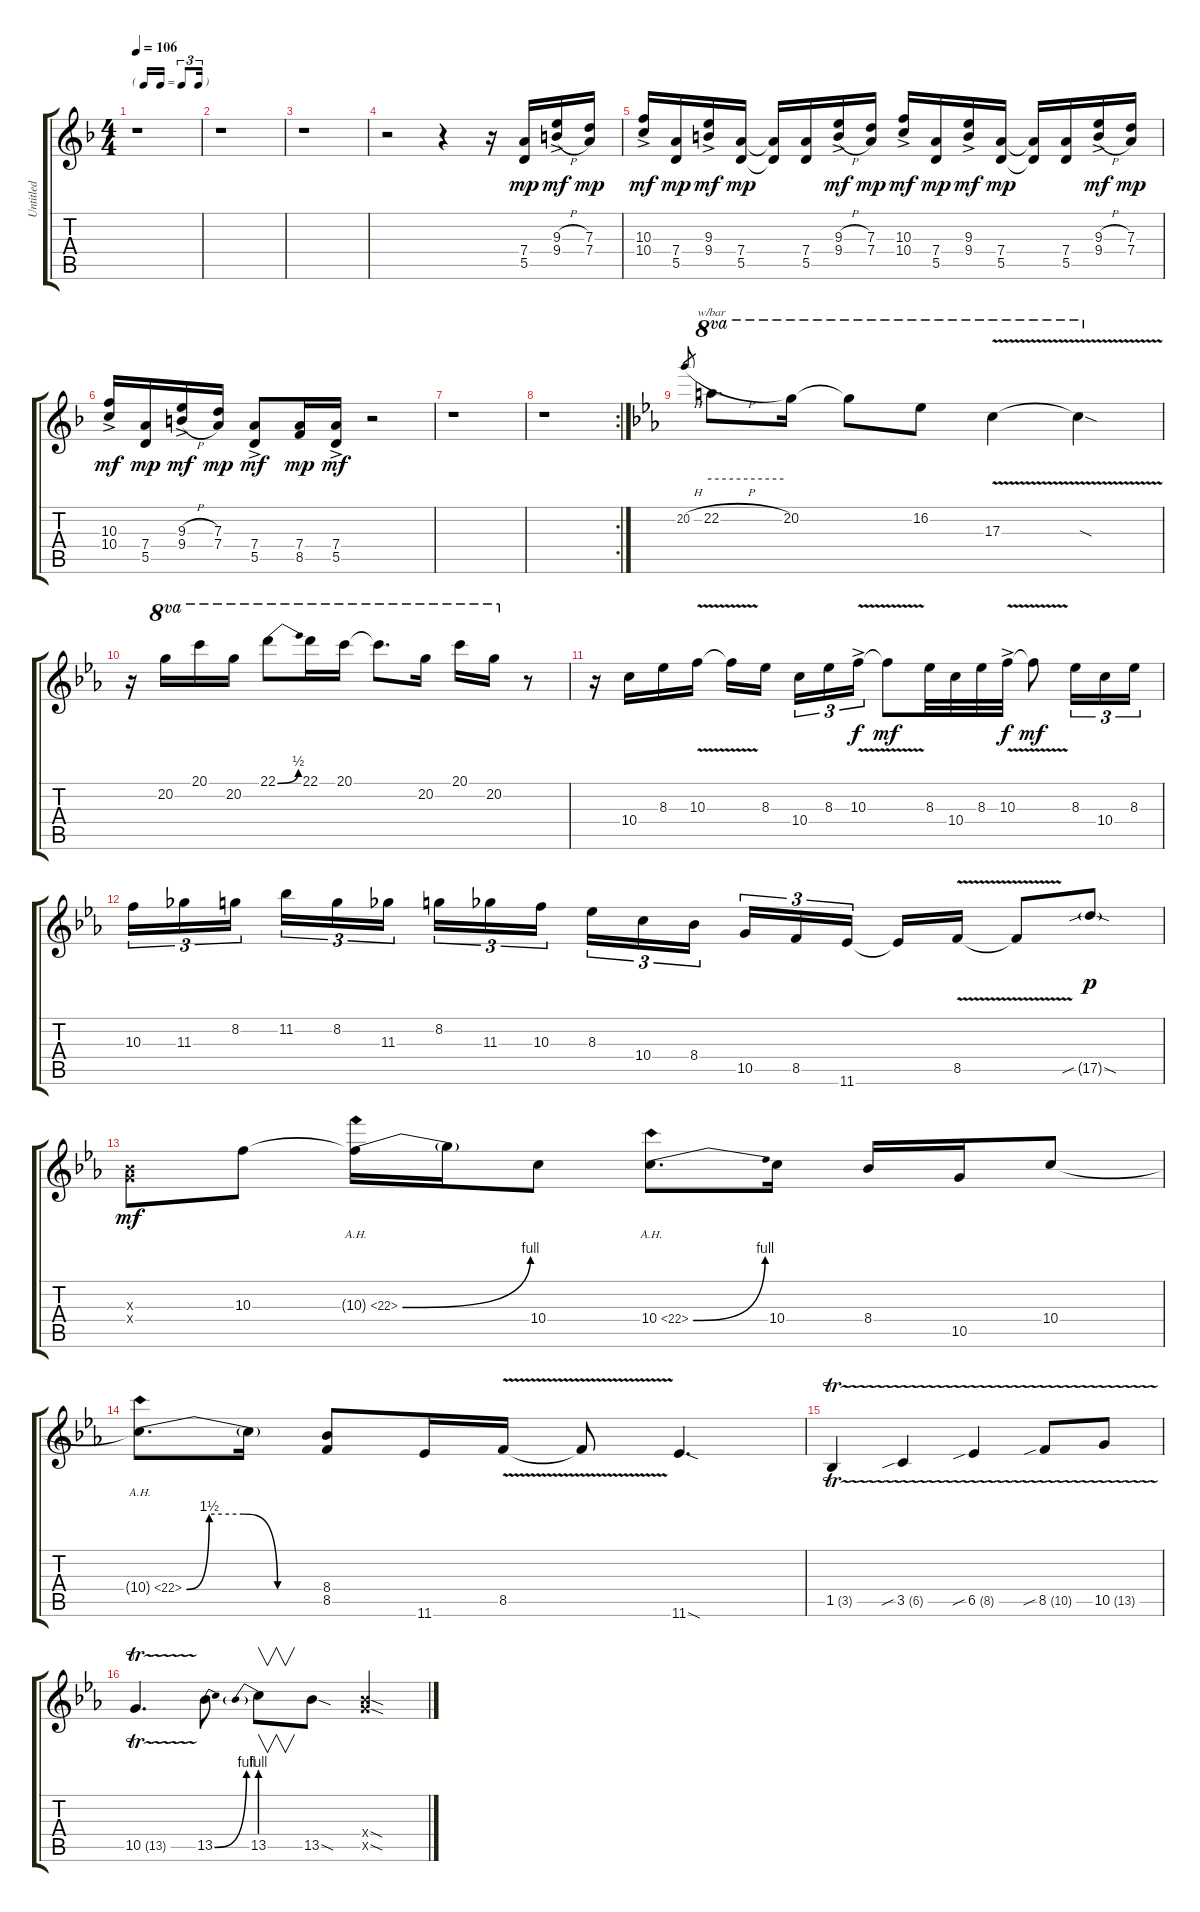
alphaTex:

\track ("Untitled" "Untitled") {instrument distortionguitar}
\staff {score tabs}
\tuning (E4 B3 G3 D3 A2 E2) {hide}
\ts (4 4)
\tf triplet16th
\tempo 106
\clef g2
\ks f
r.1{dy mf} |
r.1 |
r.1 |
r.2 r.4 r.16 (7.4 5.5).16{dy mp} (9.3{h ac} 9.4{h ac}).16{dy mf} (7.3 7.4).16{dy mp} |
(10.3{ac} 10.4{ac}).16{dy mf} (7.4 5.5).16{dy mp} (9.3{ac} 9.4{ac}).16{dy mf} (7.4 5.5).16{dy mp} (7.4{t} 5.5{t}).16 (7.4 5.5).16 (9.3{h ac} 9.4{h ac}).16{dy mf} (7.3 7.4).16{dy mp} (10.3{ac} 10.4{ac}).16{dy mf} (7.4 5.5).16{dy mp} (9.3{ac} 9.4{ac}).16{dy mf} (7.4 5.5).16{dy mp} (7.4{t} 5.5{t}).16 (7.4 5.5).16 (9.3{h ac} 9.4{h ac}).16{dy mf} (7.3 7.4).16{dy mp} |
(10.3{ac} 10.4{ac}).16{dy mf} (7.4 5.5).16{dy mp} (9.3{h ac} 9.4{h ac}).16{dy mf} (7.3 7.4).16{dy mp} (7.4{ac} 5.5{ac}).8{dy mf} (7.4 8.5).16{dy mp} (7.4{ac} 5.5{ac}).16{dy mf} r.2 |
r.1 |
\rc 2
r.1 |
\ks eb
20.2{h}.8{gr} 22.2{h}.8{d tbe (hold default 0 0 60 0) ot 8va} 20.2.16{ot 8va} 20.2{t}.8{ot 8va} 16.2.8{ot 8va} 17.3{v}.4{ot 8va} 17.3{sod t}.4{ot 8va} |
r.16 20.2.16{ot 8va} 20.1.16{ot 8va} 20.2.16{ot 8va} 22.1{be (bend 0 0 60 2)}.8{ot 8va} 22.1.16{ot 8va} 20.1.16{ot 8va} 20.1{t}.8{d ot 8va} 20.2.16{ot 8va} 20.1.16{ot 8va} 20.2.16{ot 8va} r.8 |
r.16 10.4.16 8.3.16 10.3{v}.16 10.3{v t}.16 8.3.16{beam splitsecondary} 10.4.16{tu (3 2)} 8.3.16{tu (3 2)} 10.3{v ac}.16{tu (3 2) dy f} 10.3{v t}.8{dy mf} 8.3.32 10.4.32 8.3.32 10.3{v ac}.32{dy f} 10.3{v t}.8{dy mf} 8.3.16{tu (3 2)} 10.4.16{tu (3 2)} 8.3.16{tu (3 2)} |
10.3.16{tu (3 2)} 11.3.16{tu (3 2)} 8.2.16{tu (3 2) beam splitsecondary} 11.2.16{tu (3 2)} 8.2.16{tu (3 2)} 11.3.16{tu (3 2)} 8.2.16{tu (3 2)} 11.3.16{tu (3 2)} 10.3.16{tu (3 2) beam splitsecondary} 8.3.16{tu (3 2)} 10.4.16{tu (3 2)} 8.4.16{tu (3 2)} 10.5.16{tu (3 2)} 8.5.16{tu (3 2)} 11.6.16{tu (3 2) beam splitsecondary} 11.6{t}.16 8.5{v}.16 8.5{v t}.8 17.5{sib sod g}.8{dy p} |
(3.3{x} 5.4{x}).8{dy mf} 10.3.8 10.3{be (bend 0 0 60 4) ah 12 t}.16 10.3{t}.16 10.4.8 10.4{be (bend 0 0 60 4) ah 12}.8{d} 10.4.16 8.4.16 10.5.16 10.4.8 |
10.4{be (custom 0 0 10 6 25 6 40 0 60 0) ah 12 t}.8{d} 10.4{t}.16 (8.4 8.5).8 11.6.16 8.5{v}.16 8.5{v t}.8 11.6{sod}.4{d} |
1.5{tr (3 32)}.4 3.5{tr (6 32) sib}.4 6.5{tr (8 32) sib}.4 8.5{tr (10 32) sib}.8 10.5{tr (13 32)}.8 |
10.5{tr (13 32)}.4{d} 13.5{be (bend 0 0 60 4)}.8 13.5{be (prebend 0 4 60 4)}.8{v} 13.5{sod}.8 (8.4{sod x} 10.5{sod x}).4
